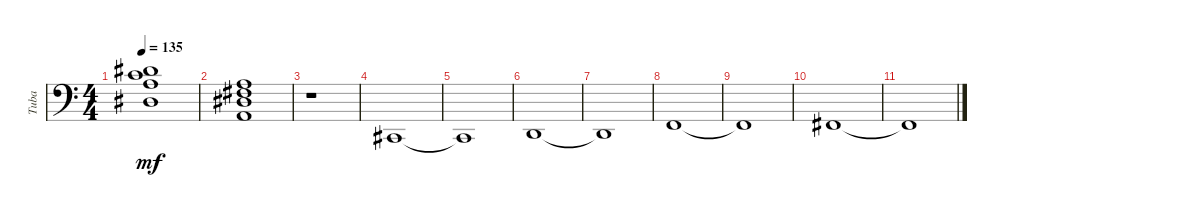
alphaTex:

\track ("Tuba" "Tuba") {instrument trombone}
\staff {score}
\tuning (E4 B3 G3 D3 A2 E2 B1) {hide}
\ts (4 4)
\tempo 135
\clef f4
\ks c
(4.2 5.3 7.4 6.5).1{dy mf} |
(2.3 4.4 6.5 5.6).1 |
r.1 |
2.7.1 |
2.7{t}.1 |
3.7.1 |
3.7{t}.1 |
1.6.1 |
1.6{t}.1 |
2.6.1 |
2.6{t}.1
